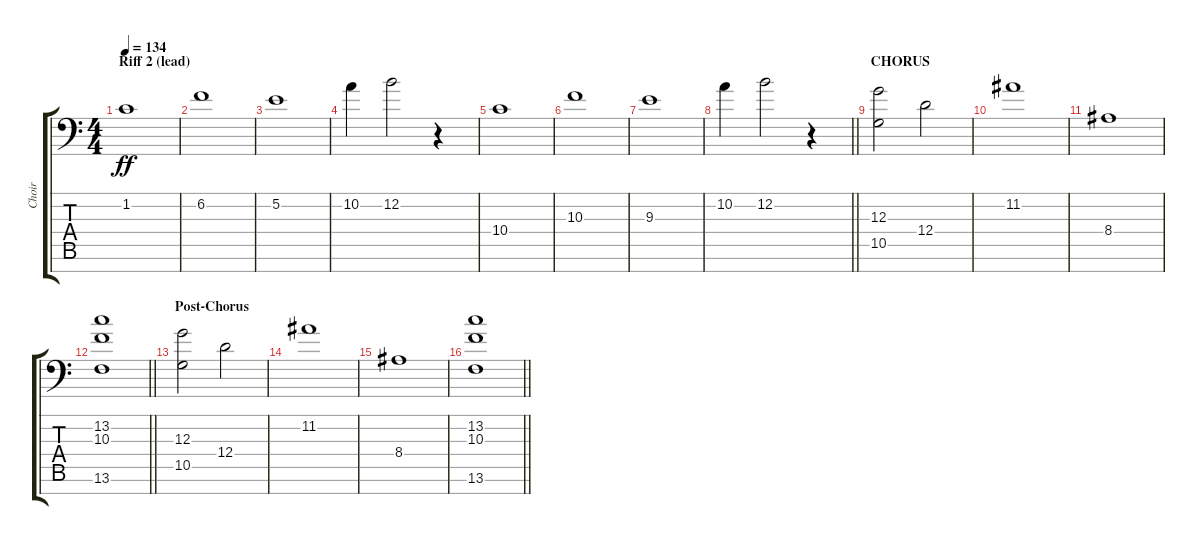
\track ("Choir" "Choir") {instrument voiceoohs}
\staff {score tabs}
\tuning (C8 B3 G3 D3 A2 E2 C-1) {hide}
\ts (4 4)
\section ("" "Riff 2 (lead)")
\tempo 134
\clef f4
\ks c
1.2.1{dy ff} |
6.2.1 |
5.2.1 |
10.2.4 12.2.2 r.4 |
10.4.1 |
10.3.1 |
9.3.1 |
\barLineRight lightlight
10.2.4 12.2.2 r.4 |
\section ("" "CHORUS")
(12.3 10.5).2 12.4.2 |
11.2.1 |
8.4.1 |
\barLineRight lightlight
(13.2 10.3 13.6).1 |
\section ("" "Post-Chorus")
(12.3 10.5).2 12.4.2 |
11.2.1 |
8.4.1 |
\barLineRight lightlight
(13.2 10.3 13.6).1
